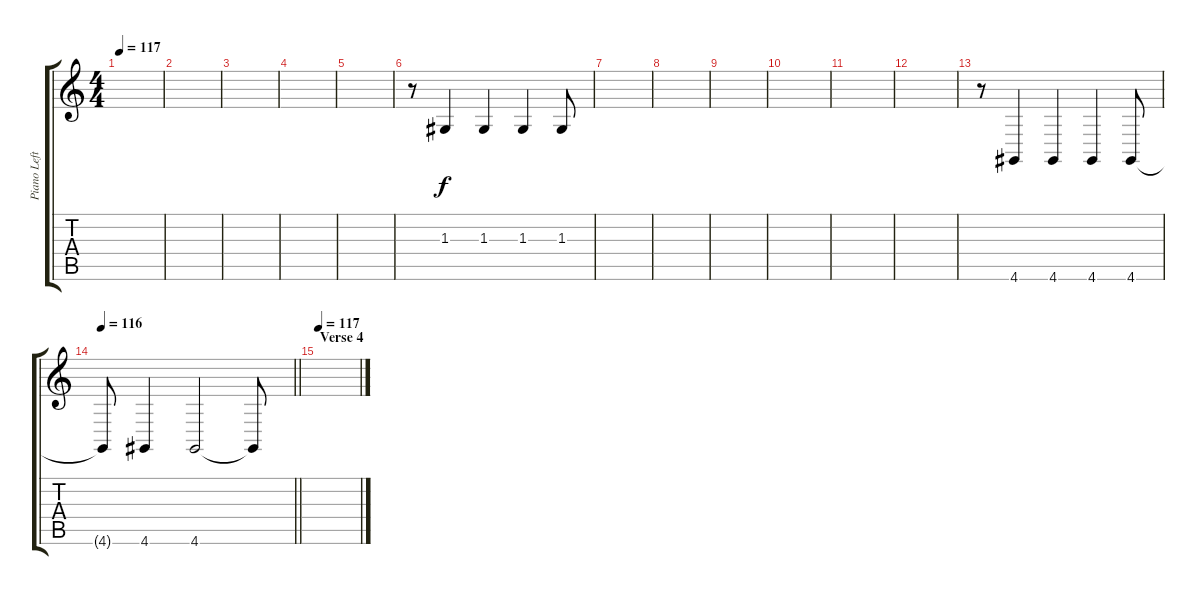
\track ("Piano Left" "Piano Left") {instrument acousticgrandpiano}
\staff {score tabs}
\tuning (E4 B3 G3 D3 A2 E2) {hide}
\ts (4 4)
\tempo 117
\clef g2
\ks c
|
|
|
|
|
r.8 1.3.4 1.3.4 1.3.4 1.3.8 |
|
|
|
|
|
|
r.8 4.6.4 4.6.4 4.6.4 4.6.8 |
\tempo 116
\barLineRight lightlight
4.6{t}.8 4.6.4 4.6.2 4.6{t}.8 |
\section ("" "Verse 4")
\tempo 117
